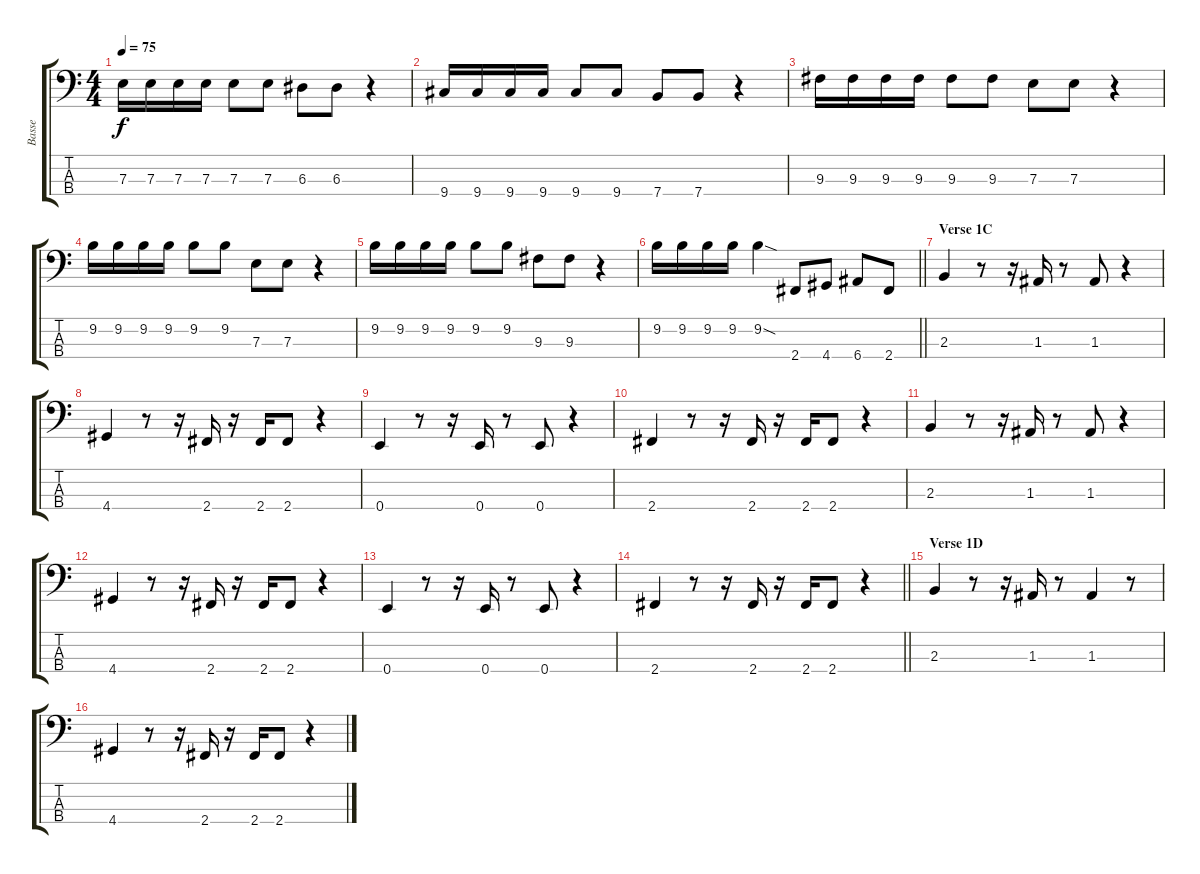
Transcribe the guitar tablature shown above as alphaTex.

\track ("Basse" "Basse") {instrument electricbassfinger}
\staff {score tabs}
\tuning (G2 D2 A1 E1) {hide}
\ts (4 4)
\tempo 75
\clef f4
\ks c
7.3.16{dy f} 7.3.16 7.3.16 7.3.16 7.3.8 7.3.8 6.3.8 6.3.8 r.4 |
9.4.16 9.4.16 9.4.16 9.4.16 9.4.8 9.4.8 7.4.8 7.4.8 r.4 |
9.3.16 9.3.16 9.3.16 9.3.16 9.3.8 9.3.8 7.3.8 7.3.8 r.4 |
9.2.16 9.2.16 9.2.16 9.2.16 9.2.8 9.2.8 7.3.8 7.3.8 r.4 |
9.2.16 9.2.16 9.2.16 9.2.16 9.2.8 9.2.8 9.3.8 9.3.8 r.4 |
\barLineRight lightlight
9.2.16 9.2.16 9.2.16 9.2.16 9.2{sod}.4 2.4.8 4.4.8 6.4.8 2.4.8 |
\section ("" "Verse 1C")
2.3.4 r.8 r.16 1.3.16 r.8 1.3.8 r.4 |
4.4.4 r.8 r.16 2.4.16 r.16 2.4.16 2.4.8 r.4 |
0.4.4 r.8 r.16 0.4.16 r.8 0.4.8 r.4 |
2.4.4 r.8 r.16 2.4.16 r.16 2.4.16 2.4.8 r.4 |
2.3.4 r.8 r.16 1.3.16 r.8 1.3.8 r.4 |
4.4.4 r.8 r.16 2.4.16 r.16 2.4.16 2.4.8 r.4 |
0.4.4 r.8 r.16 0.4.16 r.8 0.4.8 r.4 |
\barLineRight lightlight
2.4.4 r.8 r.16 2.4.16 r.16 2.4.16 2.4.8 r.4 |
\section ("" "Verse 1D")
2.3.4 r.8 r.16 1.3.16 r.8 1.3.4 r.8 |
4.4.4 r.8 r.16 2.4.16 r.16 2.4.16 2.4.8 r.4
